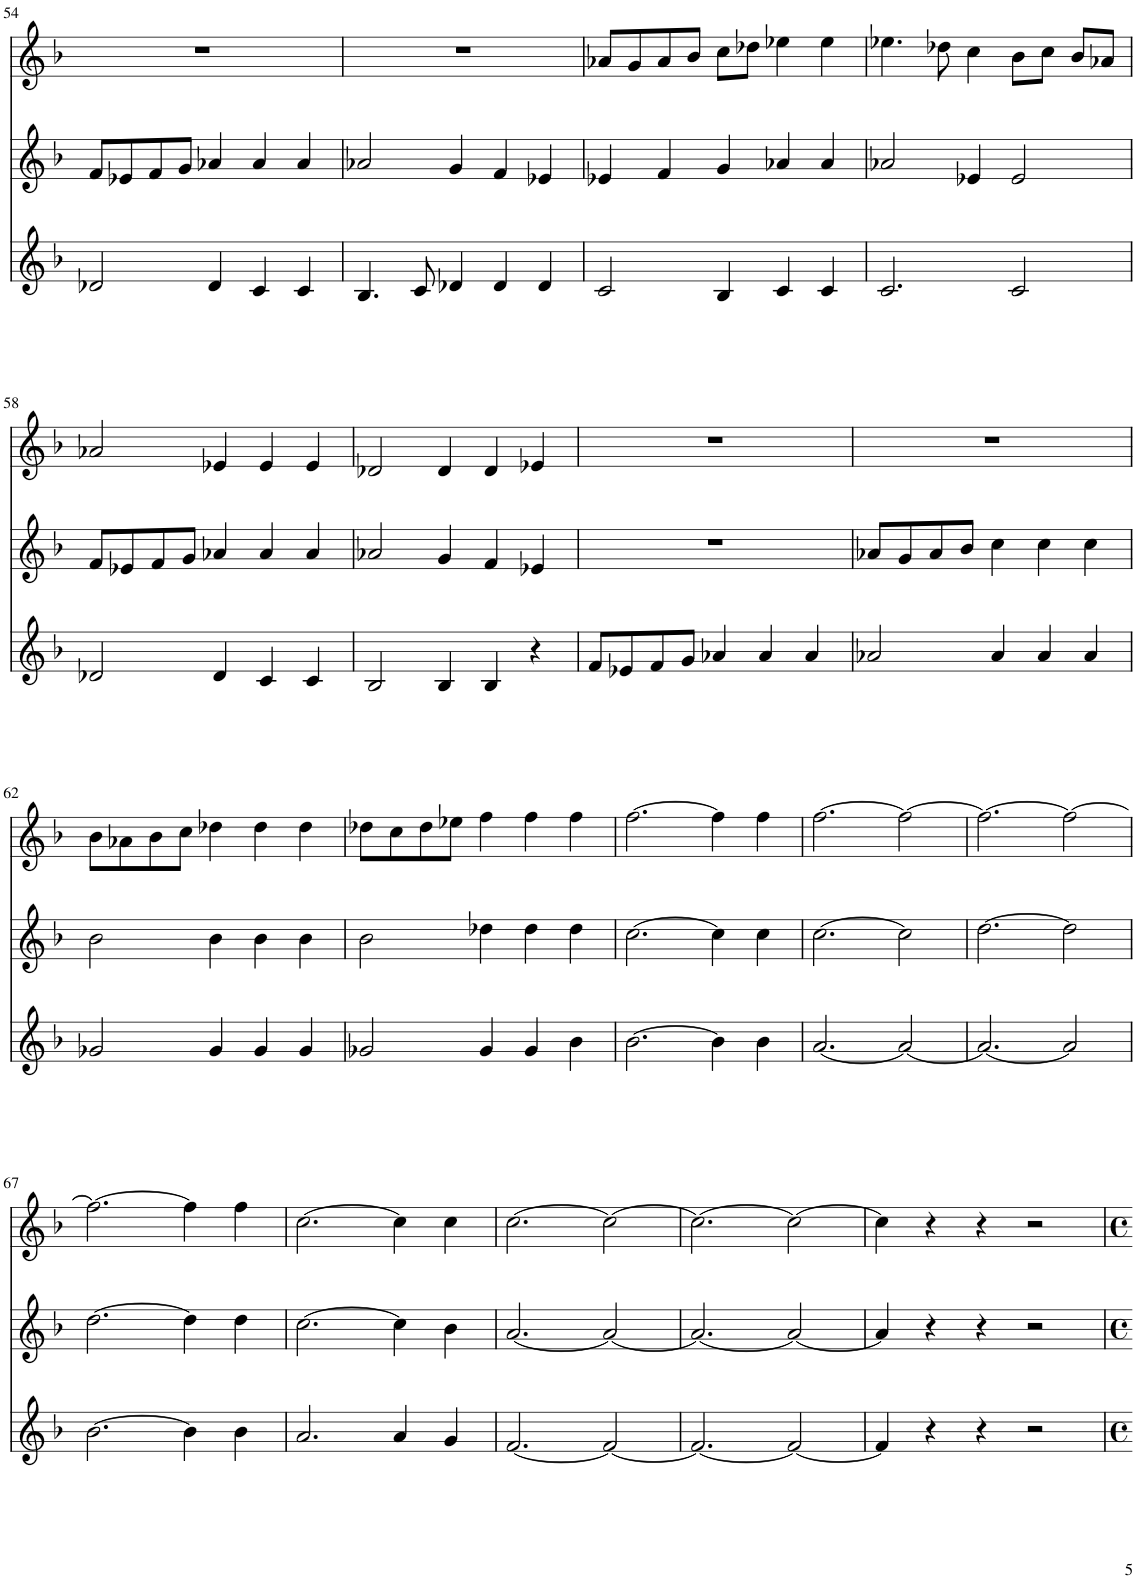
**kern	**kern	**kern
*part3	*part2	*part1
*staff3	*staff2	*staff1
*I"alt	*I"S2	*I"S1
!!LO:PB:g=z
*clefG2	*clefG2	*clefG2
*k[b-]	*k[b-]	*k[b-]
*F:	*F:	*F:
*M5/4	*M5/4	*M5/4
=54	=54	=54
2d-X/	8f/L	4%5r
.	8e-X/	.
.	8f/	.
.	8g/J	.
4d-/	4a-X/	.
4c/	4a-/	.
4c/	4a-/	.
=55	=55	=55
4.B-/	2a-X/	4%5r
8c/	.	.
4d-X/	4g/	.
4d-/	4f/	.
4d-/	4e-X/	.
=56	=56	=56
2c/	4e-X/	8a-X/L
.	.	8g/
.	4f/	8a-/
.	.	8b-/J
4B-/	4g/	8cc\L
.	.	8dd-X\J
4c/	4a-X/	4ee-X\
4c/	4a-/	4ee-\
=57	=57	=57
2.c/	2a-X/	4.ee-X\
.	.	8dd-X\
.	4e-X/	4cc\
2c/	2e-/	8b-\L
.	.	8cc\J
.	.	8b-/L
.	.	8a-X/J
!!LO:LB:g=z
=58	=58	=58
2d-X/	8f/L	2a-X/
.	8e-X/	.
.	8f/	.
.	8g/J	.
4d-/	4a-X/	4e-X/
4c/	4a-/	4e-/
4c/	4a-/	4e-/
=59	=59	=59
2B-/	2a-X/	2d-X/
4B-/	4g/	4d-/
4B-/	4f/	4d-/
4r	4e-X/	4e-X/
=60	=60	=60
8f/L	4%5r	4%5r
8e-X/	.	.
8f/	.	.
8g/J	.	.
4a-X/	.	.
4a-/	.	.
4a-/	.	.
=61	=61	=61
2a-X/	8a-X/L	4%5r
.	8g/	.
.	8a-/	.
.	8b-/J	.
4a-/	4cc\	.
4a-/	4cc\	.
4a-/	4cc\	.
!!LO:LB:g=z
=62	=62	=62
2g-X/	2b-\	8b-\L
.	.	8a-X\
.	.	8b-\
.	.	8cc\J
4g-/	4b-\	4dd-X\
4g-/	4b-\	4dd-\
4g-/	4b-\	4dd-\
=63	=63	=63
2g-X/	2b-\	8dd-X\L
.	.	8cc\
.	.	8dd-\
.	.	8ee-X\J
4g-/	4dd-X\	4ff\
4g-/	4dd-\	4ff\
4b-\	4dd-\	4ff\
=64	=64	=64
[>2.b-\	[>2.cc\	[>2.ff\
4b-\]	4cc\]	4ff\]
4b-\	4cc\	4ff\
=65	=65	=65
[<2.a/	[>2.cc\	[>2.ff\
2a/_	2cc\]	2ff\_
=66	=66	=66
2.a/_	[>2.dd\	2.ff\_
2a/]	2dd\]	2ff\_
!!LO:LB:g=z
=67	=67	=67
[>2.b-\	[>2.dd\	2.ff\_
4b-\]	4dd\]	4ff\]
4b-\	4dd\	4ff\
=68	=68	=68
2.a/	[>2.cc\	[>2.cc\
4a/	4cc\]	4cc\]
4g/	4b-\	4cc\
=69	=69	=69
[<2.f/	[<2.a/	[>2.cc\
2f/_	2a/_	2cc\_
=70	=70	=70
2.f/_	2.a/_	2.cc\_
2f/_	2a/_	2cc\_
=71	=71	=71
4f/]	4a/]	4cc\]
4r	4r	4r
4r	4r	4r
2r	2r	2r
=	=	=
*-	*-	*-
